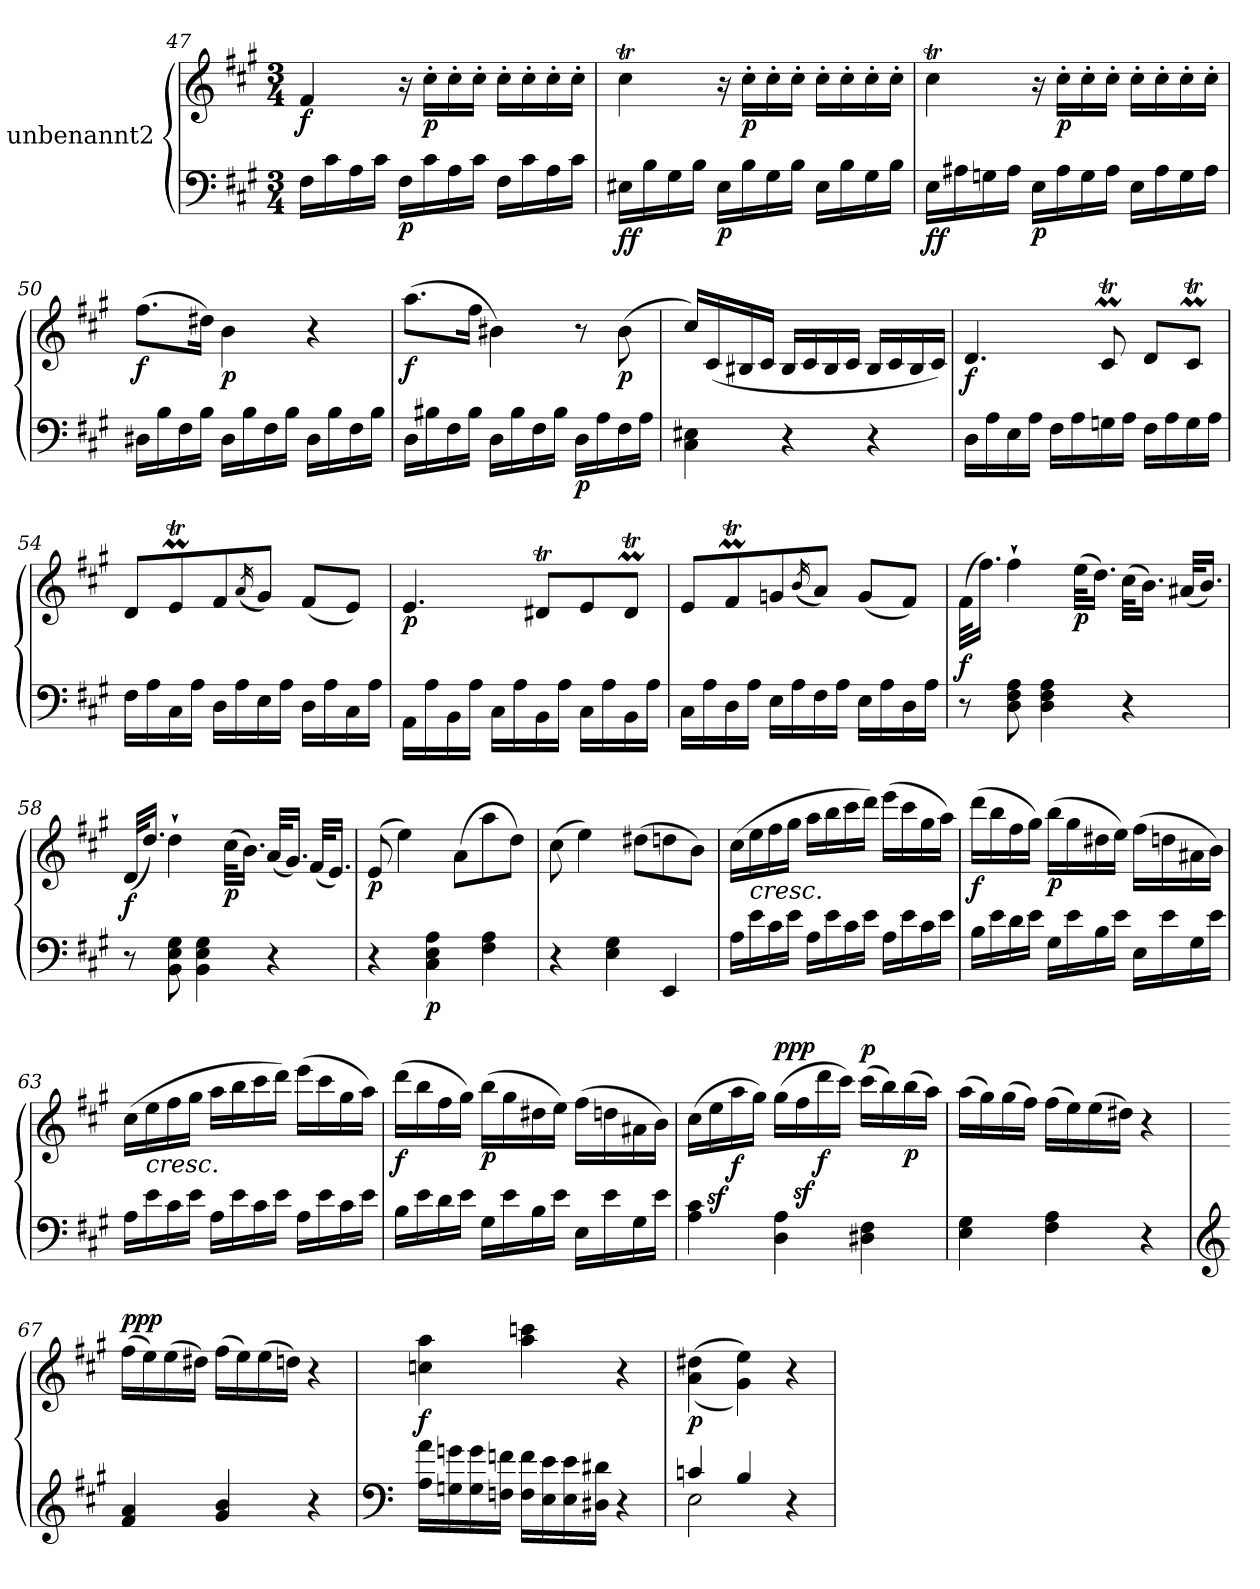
**kern	**kern	**dynam
*part1	*part1	*part1
*staff2	*staff1	*staff1/2
*I"unbenannt2	*	*
*clefF4	*clefG2	*
*k[f#c#g#]	*k[f#c#g#]	*
*M3/4	*M3/4	*
=47	=47	=47
!	!	!LO:DY:b
16F#\LL	4f#/	f
16c#\	.	.
16A\	.	.
16c#\JJ	.	.
!	!	!LO:DY:b=2
16F#\LL	16r	p
!	!	!LO:DY:b
16c#\	16cc#'\LL	p
16A\	16cc#'\	.
16c#\JJ	16cc#'\JJ	.
16F#\LL	16cc#'\LL	.
16c#\	16cc#'\	.
16A\	16cc#'\	.
16c#\JJ	16cc#'\JJ	.
=48	=48	=48
!	!	!LO:DY:b=2
!	!	!LO:DY:n=1:b
16E#X\LL	4cc#t\	f f
16B\	.	.
16G#\	.	.
16B\JJ	.	.
!	!	!LO:DY:n=2:b=2
16E#\LL	16r	p
!	!	!LO:DY:n=3:b
16B\	16cc#'\LL	p
16G#\	16cc#'\	.
16B\JJ	16cc#'\JJ	.
16E#\LL	16cc#'\LL	.
16B\	16cc#'\	.
16G#\	16cc#'\	.
16B\JJ	16cc#'\JJ	.
=49	=49	=49
!	!	!LO:DY:b=2
!	!	!LO:DY:n=1:b
16E\LL	4cc#t\	f f
16A#X\	.	.
16Gn\	.	.
16A#\JJ	.	.
!	!	!LO:DY:n=2:b=2
16E\LL	16r	p
!	!	!LO:DY:n=3:b
16A#\	16cc#'\LL	p
16G\	16cc#'\	.
16A#\JJ	16cc#'\JJ	.
16E\LL	16cc#'\LL	.
16A#\	16cc#'\	.
16G\	16cc#'\	.
16A#\JJ	16cc#'\JJ	.
=50	=50	=50
!	!	!LO:DY:b
16D#X\LL	(>8.ff#\L	f
16B\	.	.
16F#\	.	.
16B\JJ	16dd#X\Jk)	.
!	!	!LO:DY:b
16D#\LL	4b\	p
16B\	.	.
16F#\	.	.
16B\JJ	.	.
16D#\LL	4r	.
16B\	.	.
16F#\	.	.
16B\JJ	.	.
=51	=51	=51
!	!	!LO:DY:b
16D\LL	(>8.aa\L	f
16B#X\	.	.
16F#\	.	.
16B#\JJ	16ff#\Jk	.
16D\LL	4b#X\)	.
16B#\	.	.
16F#\	.	.
16B#\JJ	.	.
!	!	!LO:DY:b=2
16D\LL	8r	p
16A\	.	.
!	!	!LO:DY:b
16F#\	(>8b#\	p
16A\JJ	.	.
=52	=52	=52
4C#\ 4E#X\	16cc#/LL)	.
.	(<16c#/	.
.	16B#X/	.
.	16c#/JJ	.
4r	16B#/LL	.
.	16c#/	.
.	16B#/	.
.	16c#/JJ	.
4r	16B#/LL	.
.	16c#/	.
.	16B#/	.
.	16c#/JJ)	.
=53	=53	=53
!	!	!LO:DY:b
16D\LL	4.d/	f
16A\	.	.
16E\	.	.
16A\JJ	.	.
16F#\LL	.	.
16A\	.	.
16Gn\	8c#mt/	.
16A\JJ	.	.
16F#\LL	8d/L	.
16A\	.	.
16G\	8c#mt/J	.
16A\JJ	.	.
=54	=54	=54
16F#\LL	8d/L	.
16A\	.	.
16C#\	8eMT/	.
16A\JJ	.	.
16D\LL	8f#/	.
16A\	.	.
.	(<16qa/	.
16E\	8g#/J)	.
16A\JJ	.	.
16D\LL	(<8f#/L	.
16A\	.	.
16C#\	8e/J)	.
16A\JJ	.	.
=55	=55	=55
!	!	!LO:DY:b
16AA\LL	4.e/	p
16A\	.	.
16BB\	.	.
16A\JJ	.	.
16C#\LL	.	.
16A\	.	.
16BB\	8d#Xt/L	.
16A\JJ	.	.
16C#\LL	8e/	.
16A\	.	.
16BB\	8d#mt/J	.
16A\JJ	.	.
=56	=56	=56
16C#\LL	8e/L	.
16A\	.	.
16D\	8f#MT/	.
16A\JJ	.	.
16E\LL	8gn/	.
16A\	.	.
.	(<16qb/	.
16F#\	8a/J)	.
16A\JJ	.	.
16E\LL	(<8g/L	.
16A\	.	.
16D\	8f#/J)	.
16A\JJ	.	.
=57	=57	=57
!	!	!LO:DY:a=2
8r	(>32f#\KLL	f
.	16.ff#\JJ)	.
8D\ 8F#\ 8A\	4ff#`\	.
4D\ 4F#\ 4A\	.	.
!	!	!LO:DY:b
.	(>32ee\KLL	p
.	16.dd\JJ)	.
4r	(>32cc#\KLL	.
.	16.b\JJ)	.
.	(<32a#X/KLL	.
.	16.b/JJ)	.
=58	=58	=58
!	!	!LO:DY:b
8r	(<32d/KLL	f
.	16.dd/JJ)	.
8BB\ 8E\ 8G#\	4dd`\	.
4BB\ 4E\ 4G#\	.	.
!	!	!LO:DY:b
.	(>32cc#\KLL	p
.	16.b\JJ)	.
4r	(<32a/KLL	.
.	16.g#/JJ)	.
.	(<32f#/KLL	.
.	16.e/JJ)	.
=59	=59	=59
!	!	!LO:DY:b
4r	(>8e/	p
.	4ee\)	.
!	!	!LO:DY:b=2
4C#\ 4E\ 4A\	.	p
.	(>8a\L	.
4F#\ 4A\	8aa\	.
.	8dd\J)	.
=60	=60	=60
4r	(>8cc#\	.
.	4ee\)	.
4E\ 4G#\	.	.
.	(>8dd#X\L	.
4EE/	8ddn\	.
.	8b\J)	.
=61	=61	=61
16A\LL	(>16cc#\LL	.
!	!LO:TX:b:i:t=cresc.	!
16e\	16ee\	.
16c#\	16ff#\	.
16e\JJ	16gg#\JJ	.
16A\LL	16aa\LL	.
16e\	16bb\	.
16c#\	16ccc#\	.
16e\JJ	16ddd\JJ)	.
16A\LL	(>16eee\LL	.
16e\	16ccc#\	.
16c#\	16gg#\	.
16e\JJ	16aa\JJ)	.
=62	=62	=62
!	!	!LO:DY:b
16B\LL	(>16ddd\LL	f
16e\	16bb\	.
16d\	16ff#\	.
16e\JJ	16gg#\JJ)	.
!	!	!LO:DY:b
16G#\LL	(>16bb\LL	p
16e\	16gg#\	.
16B\	16dd#X\	.
16e\JJ	16ee\JJ)	.
16E\LL	(>16ff#\LL	.
16e\	16ddn\	.
16G#\	16a#X\	.
16e\JJ	16b\JJ)	.
=63	=63	=63
16A\LL	(>16cc#\LL	.
!	!LO:TX:b:i:t=cresc.	!
16e\	16ee\	.
16c#\	16ff#\	.
16e\JJ	16gg#\JJ	.
16A\LL	16aa\LL	.
16e\	16bb\	.
16c#\	16ccc#\	.
16e\JJ	16ddd\JJ)	.
16A\LL	(>16eee\LL	.
16e\	16ccc#\	.
16c#\	16gg#\	.
16e\JJ	16aa\JJ)	.
=64	=64	=64
!	!	!LO:DY:b
16B\LL	(>16ddd\LL	f
16e\	16bb\	.
16d\	16ff#\	.
16e\JJ	16gg#\JJ)	.
!	!	!LO:DY:b
16G#\LL	(>16bb\LL	p
16e\	16gg#\	.
16B\	16dd#X\	.
16e\JJ	16ee\JJ)	.
16E\LL	(>16ff#\LL	.
16e\	16ddn\	.
16G#\	16a#X\	.
16e\JJ	16b\JJ)	.
=65	=65	=65
4A\ 4c#\	(>16cc#\LL	.
.	16eez>\	.
!	!	!LO:DY:b
.	16aa\	f
.	16gg#\JJ)	.
!	!	!LO:DY:b=2
!	!	!LO:DY:n=1:b
!	!	!LO:DY:n=2:a
4D\ 4A\	(>16gg#\LL	p p p
.	16ff#z>\	.
!	!	!LO:DY:n=3:b
.	16ddd\	f
.	16ccc#\JJ)	.
!	!	!LO:DY:n=4:a
4D#X\ 4F#\	(>16ccc#\LL	p
.	16bb\)	.
!	!	!LO:DY:n=5:b
.	(>16bb\	p
.	16aa\JJ)	.
=66	=66	=66
4E\ 4G#\	(>16aa\LL	.
.	16gg#\)	.
.	(>16gg#\	.
.	16ff#\JJ)	.
4F#\ 4A\	(>16ff#\LL	.
.	16ee\)	.
.	(>16ee\	.
.	16dd#X\JJ)	.
4r	4r	.
=67	=67	=67
*clefG2	*	*
!	!	!LO:DY:b
!	!	!LO:DY:n=1:a
4f#/ 4a/	(>16ff#\LL	p pp
.	16ee\)	.
.	(>16ee\	.
.	16dd#X\JJ)	.
4g#/ 4b/	(>16ff#\LL	.
.	16ee\)	.
.	(>16ee\	.
.	16ddn\JJ)	.
4r	4r	.
=68	=68	=68
*clefF4	*	*
!	!	!LO:DY:b
16A\ 16a\LL	4ccn\ 4aa\	f
16Gn\ 16gn\	.	.
16G\ 16g\	.	.
16Fn\ 16fn\JJ	.	.
16F\ 16f\LL	4aa\ 4cccn\	.
16E\ 16e\	.	.
16E\ 16e\	.	.
16D#X\ 16d#X\JJ	.	.
4r	4r	.
=69	=69	=69
*^	*	*
!	!	!	!LO:DY:b
4cn/	2E\	(>(<4a\ 4dd#X\	p
4B/	.	4g#\ 4ee\))	.
4r	4ryy	4r	.
*v	*v	*	*
=	=	=
*-	*-	*-
